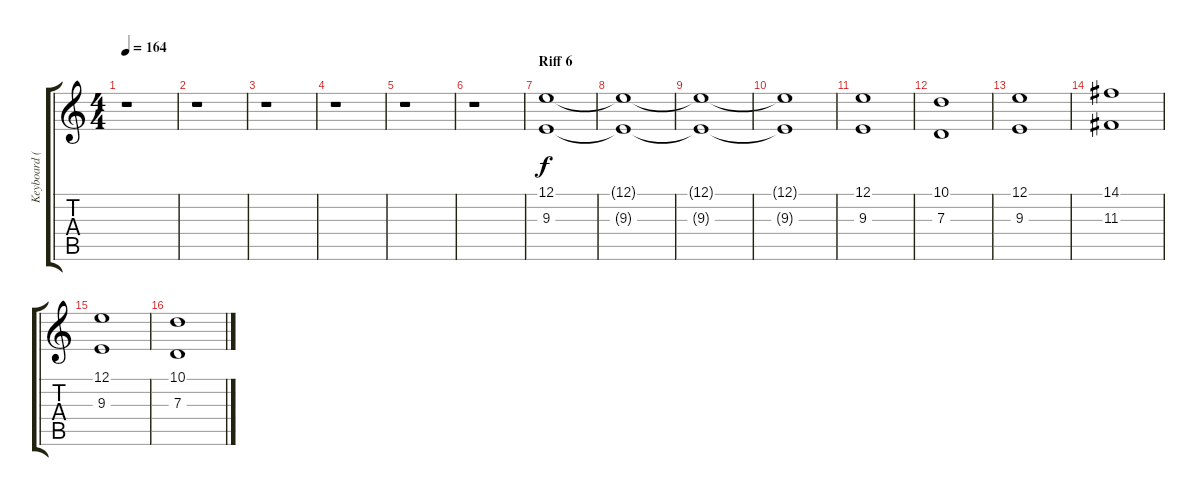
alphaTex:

\track ("Keyboard (Strings)" "Keyboard (") {instrument stringensemble1}
\staff {score tabs}
\tuning (E4 B3 G3 D3 A2 E2) {hide}
\ts (4 4)
\tempo 164
\clef g2
\ks c
r.1{dy f} |
r.1 |
r.1 |
r.1 |
r.1 |
r.1 |
\section ("" "Riff 6")
(12.1 9.3).1 |
(12.1{t} 9.3{t}).1 |
(12.1{t} 9.3{t}).1 |
(12.1{t} 9.3{t}).1 |
(12.1 9.3).1 |
(10.1 7.3).1 |
(12.1 9.3).1 |
(14.1 11.3).1 |
(12.1 9.3).1 |
(10.1 7.3).1
